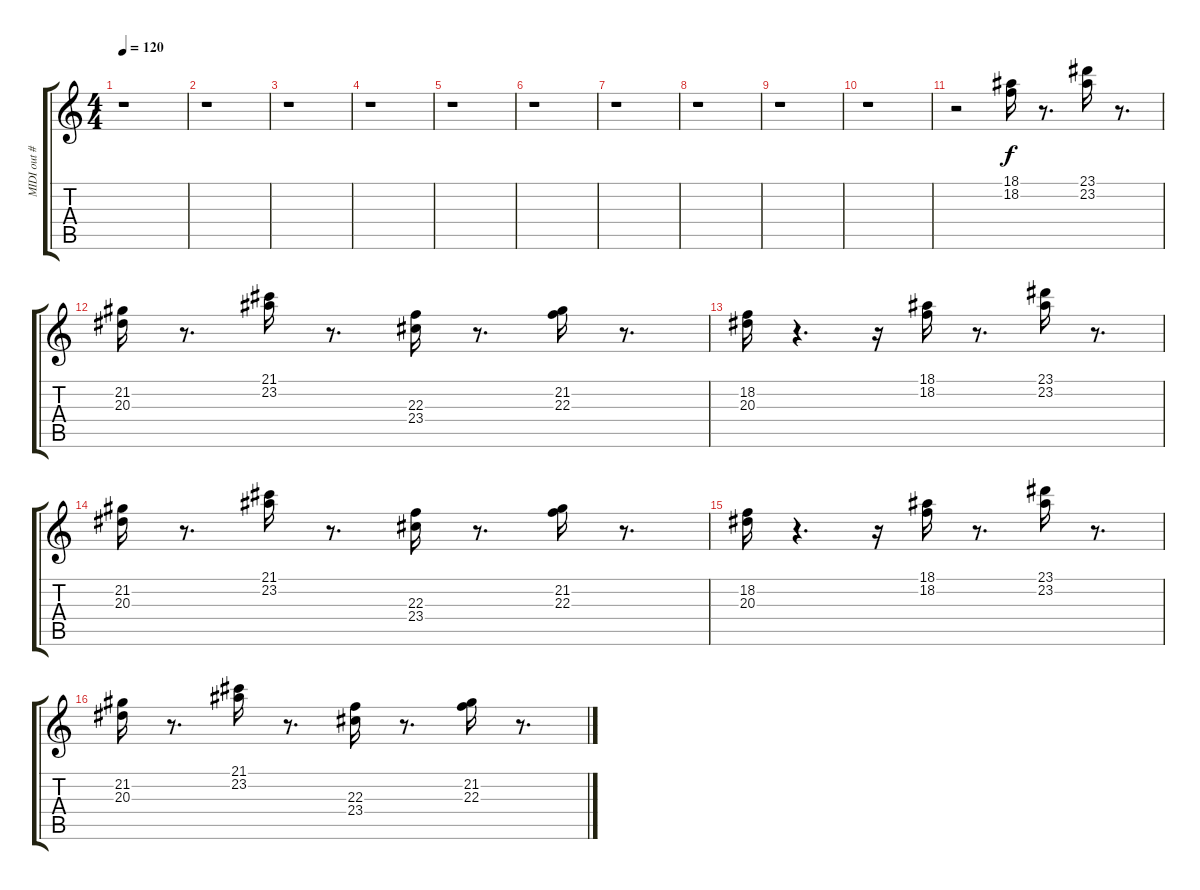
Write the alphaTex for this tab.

\track ("MIDI out #3" "MIDI out #") {instrument viola}
\staff {score tabs}
\tuning (E4 B3 G3 D3 A2 E2) {hide}
\ts (4 4)
\tempo 120
\clef g2
\ks c
r.1{dy mf} |
r.1 |
r.1 |
r.1 |
r.1 |
r.1 |
r.1 |
r.1 |
r.1 |
r.1 |
r.2 (18.1 18.2).16{dy f} r.8{d} (23.1 23.2).16 r.8{d} |
(21.2 20.3).16 r.8{d} (21.1 23.2).16 r.8{d} (22.3 23.4).16 r.8{d} (21.2 22.3).16 r.8{d} |
(18.2 20.3).16 r.4{d} r.16 (18.1 18.2).16 r.8{d} (23.1 23.2).16 r.8{d} |
(21.2 20.3).16 r.8{d} (21.1 23.2).16 r.8{d} (22.3 23.4).16 r.8{d} (21.2 22.3).16 r.8{d} |
(18.2 20.3).16 r.4{d} r.16 (18.1 18.2).16 r.8{d} (23.1 23.2).16 r.8{d} |
(21.2 20.3).16 r.8{d} (21.1 23.2).16 r.8{d} (22.3 23.4).16 r.8{d} (21.2 22.3).16 r.8{d}
